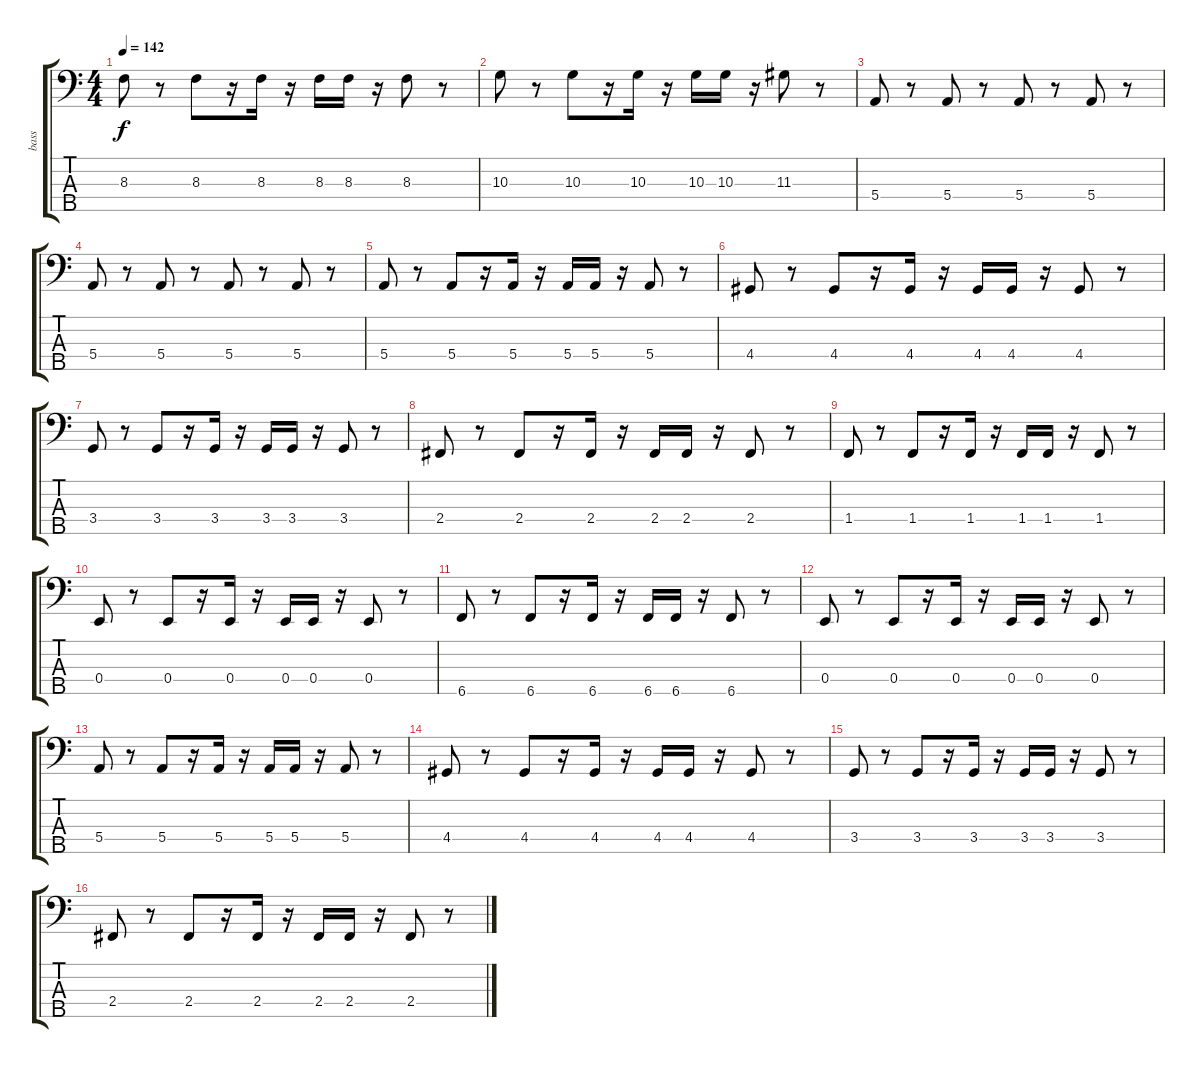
\track ("bass" "bass") {instrument electricbassfinger}
\staff {score tabs}
\tuning (G2 D2 A1 E1 B0) {hide}
\ts (4 4)
\tempo 142
\clef f4
\ks c
8.3.8{dy f} r.8 8.3.8 r.16 8.3.16 r.16 8.3.16 8.3.16 r.16 8.3.8 r.8 |
10.3.8 r.8 10.3.8 r.16 10.3.16 r.16 10.3.16 10.3.16 r.16 11.3.8 r.8 |
5.4.8 r.8 5.4.8 r.8 5.4.8 r.8 5.4.8 r.8 |
5.4.8 r.8 5.4.8 r.8 5.4.8 r.8 5.4.8 r.8 |
5.4.8 r.8 5.4.8 r.16 5.4.16 r.16 5.4.16 5.4.16 r.16 5.4.8 r.8 |
4.4.8 r.8 4.4.8 r.16 4.4.16 r.16 4.4.16 4.4.16 r.16 4.4.8 r.8 |
3.4.8 r.8 3.4.8 r.16 3.4.16 r.16 3.4.16 3.4.16 r.16 3.4.8 r.8 |
2.4.8 r.8 2.4.8 r.16 2.4.16 r.16 2.4.16 2.4.16 r.16 2.4.8 r.8 |
1.4.8 r.8 1.4.8 r.16 1.4.16 r.16 1.4.16 1.4.16 r.16 1.4.8 r.8 |
0.4.8 r.8 0.4.8 r.16 0.4.16 r.16 0.4.16 0.4.16 r.16 0.4.8 r.8 |
6.5.8 r.8 6.5.8 r.16 6.5.16 r.16 6.5.16 6.5.16 r.16 6.5.8 r.8 |
0.4.8 r.8 0.4.8 r.16 0.4.16 r.16 0.4.16 0.4.16 r.16 0.4.8 r.8 |
5.4.8 r.8 5.4.8 r.16 5.4.16 r.16 5.4.16 5.4.16 r.16 5.4.8 r.8 |
4.4.8 r.8 4.4.8 r.16 4.4.16 r.16 4.4.16 4.4.16 r.16 4.4.8 r.8 |
3.4.8 r.8 3.4.8 r.16 3.4.16 r.16 3.4.16 3.4.16 r.16 3.4.8 r.8 |
2.4.8 r.8 2.4.8 r.16 2.4.16 r.16 2.4.16 2.4.16 r.16 2.4.8 r.8
